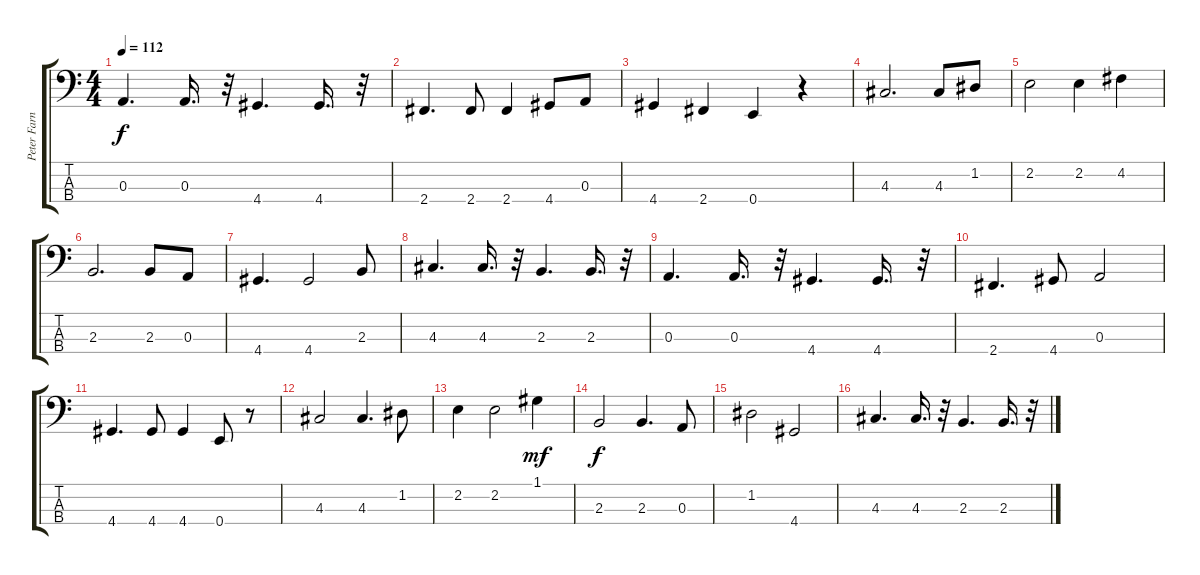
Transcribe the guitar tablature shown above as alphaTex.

\track ("Peter Farnbauer (Bass Guitar)" "Peter Farn") {instrument electricbasspick}
\staff {score tabs}
\tuning (G2 D2 A1 E1) {hide}
\ts (4 4)
\tempo 112
\clef f4
\ks c
0.3.4{d dy f} 0.3.16{d} r.32 4.4.4{d} 4.4.16{d} r.32 |
2.4.4{d} 2.4.8 2.4.4 4.4.8 0.3.8 |
4.4.4 2.4.4 0.4.4 r.4 |
4.3.2{d} 4.3.8 1.2.8 |
2.2.2 2.2.4 4.2.4 |
2.3.2{d} 2.3.8 0.3.8 |
4.4.4{d} 4.4.2 2.3.8 |
4.3.4{d} 4.3.16{d} r.32 2.3.4{d} 2.3.16{d} r.32 |
0.3.4{d} 0.3.16{d} r.32 4.4.4{d} 4.4.16{d} r.32 |
2.4.4{d} 4.4.8 0.3.2 |
4.4.4{d} 4.4.8 4.4.4 0.4.8 r.8 |
4.3.2 4.3.4{d} 1.2.8 |
2.2.4 2.2.2 1.1.4{dy mf} |
2.3.2{dy f} 2.3.4{d} 0.3.8 |
1.2.2 4.4.2 |
4.3.4{d} 4.3.16{d} r.32 2.3.4{d} 2.3.16{d} r.32
